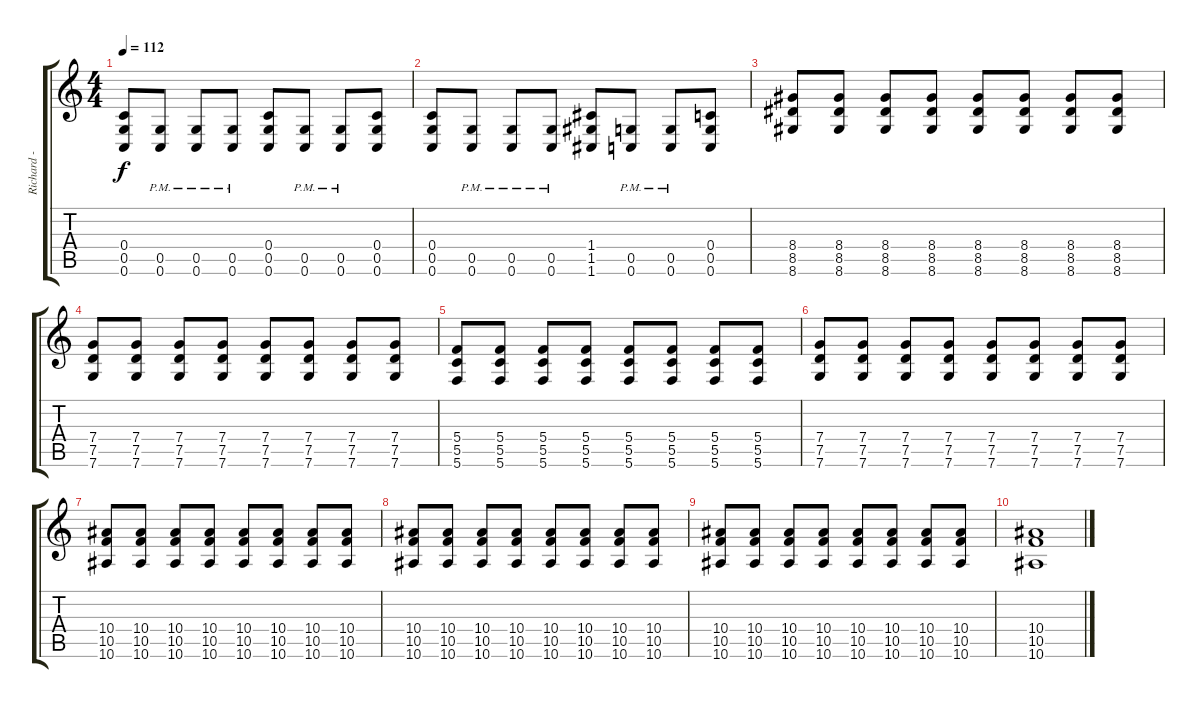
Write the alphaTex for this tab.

\track ("Richard - Lead Guitar" "Richard - ") {instrument distortionguitar}
\staff {score tabs}
\tuning (D4 A3 F3 C3 G2 C2) {hide}
\ts (4 4)
\tempo 112
\clef g2
\ks c
(0.4 0.5 0.6).8{dy f} (0.5{pm} 0.6).8 (0.5{pm} 0.6).8 (0.5{pm} 0.6).8 (0.4 0.5 0.6).8 (0.5{pm} 0.6).8 (0.5{pm} 0.6).8 (0.4 0.5 0.6).8 |
(0.4 0.5 0.6).8 (0.5{pm} 0.6).8 (0.5{pm} 0.6).8 (0.5{pm} 0.6).8 (1.4 1.5 1.6).8 (0.5{pm} 0.6).8 (0.5{pm} 0.6).8 (0.4 0.5 0.6).8 |
(8.4 8.5 8.6).8 (8.4 8.5 8.6).8 (8.4 8.5 8.6).8 (8.4 8.5 8.6).8 (8.4 8.5 8.6).8 (8.4 8.5 8.6).8 (8.4 8.5 8.6).8 (8.4 8.5 8.6).8 |
(7.4 7.5 7.6).8 (7.4 7.5 7.6).8 (7.4 7.5 7.6).8 (7.4 7.5 7.6).8 (7.4 7.5 7.6).8 (7.4 7.5 7.6).8 (7.4 7.5 7.6).8 (7.4 7.5 7.6).8 |
(5.4 5.5 5.6).8 (5.4 5.5 5.6).8 (5.4 5.5 5.6).8 (5.4 5.5 5.6).8 (5.4 5.5 5.6).8 (5.4 5.5 5.6).8 (5.4 5.5 5.6).8 (5.4 5.5 5.6).8 |
(7.4 7.5 7.6).8 (7.4 7.5 7.6).8 (7.4 7.5 7.6).8 (7.4 7.5 7.6).8 (7.4 7.5 7.6).8 (7.4 7.5 7.6).8 (7.4 7.5 7.6).8 (7.4 7.5 7.6).8 |
(10.4 10.5 10.6).8 (10.4 10.5 10.6).8 (10.4 10.5 10.6).8 (10.4 10.5 10.6).8 (10.4 10.5 10.6).8 (10.4 10.5 10.6).8 (10.4 10.5 10.6).8 (10.4 10.5 10.6).8 |
(10.4 10.5 10.6).8 (10.4 10.5 10.6).8 (10.4 10.5 10.6).8 (10.4 10.5 10.6).8 (10.4 10.5 10.6).8 (10.4 10.5 10.6).8 (10.4 10.5 10.6).8 (10.4 10.5 10.6).8 |
(10.4 10.5 10.6).8 (10.4 10.5 10.6).8 (10.4 10.5 10.6).8 (10.4 10.5 10.6).8 (10.4 10.5 10.6).8 (10.4 10.5 10.6).8 (10.4 10.5 10.6).8 (10.4 10.5 10.6).8 |
(10.4 10.5 10.6).1
